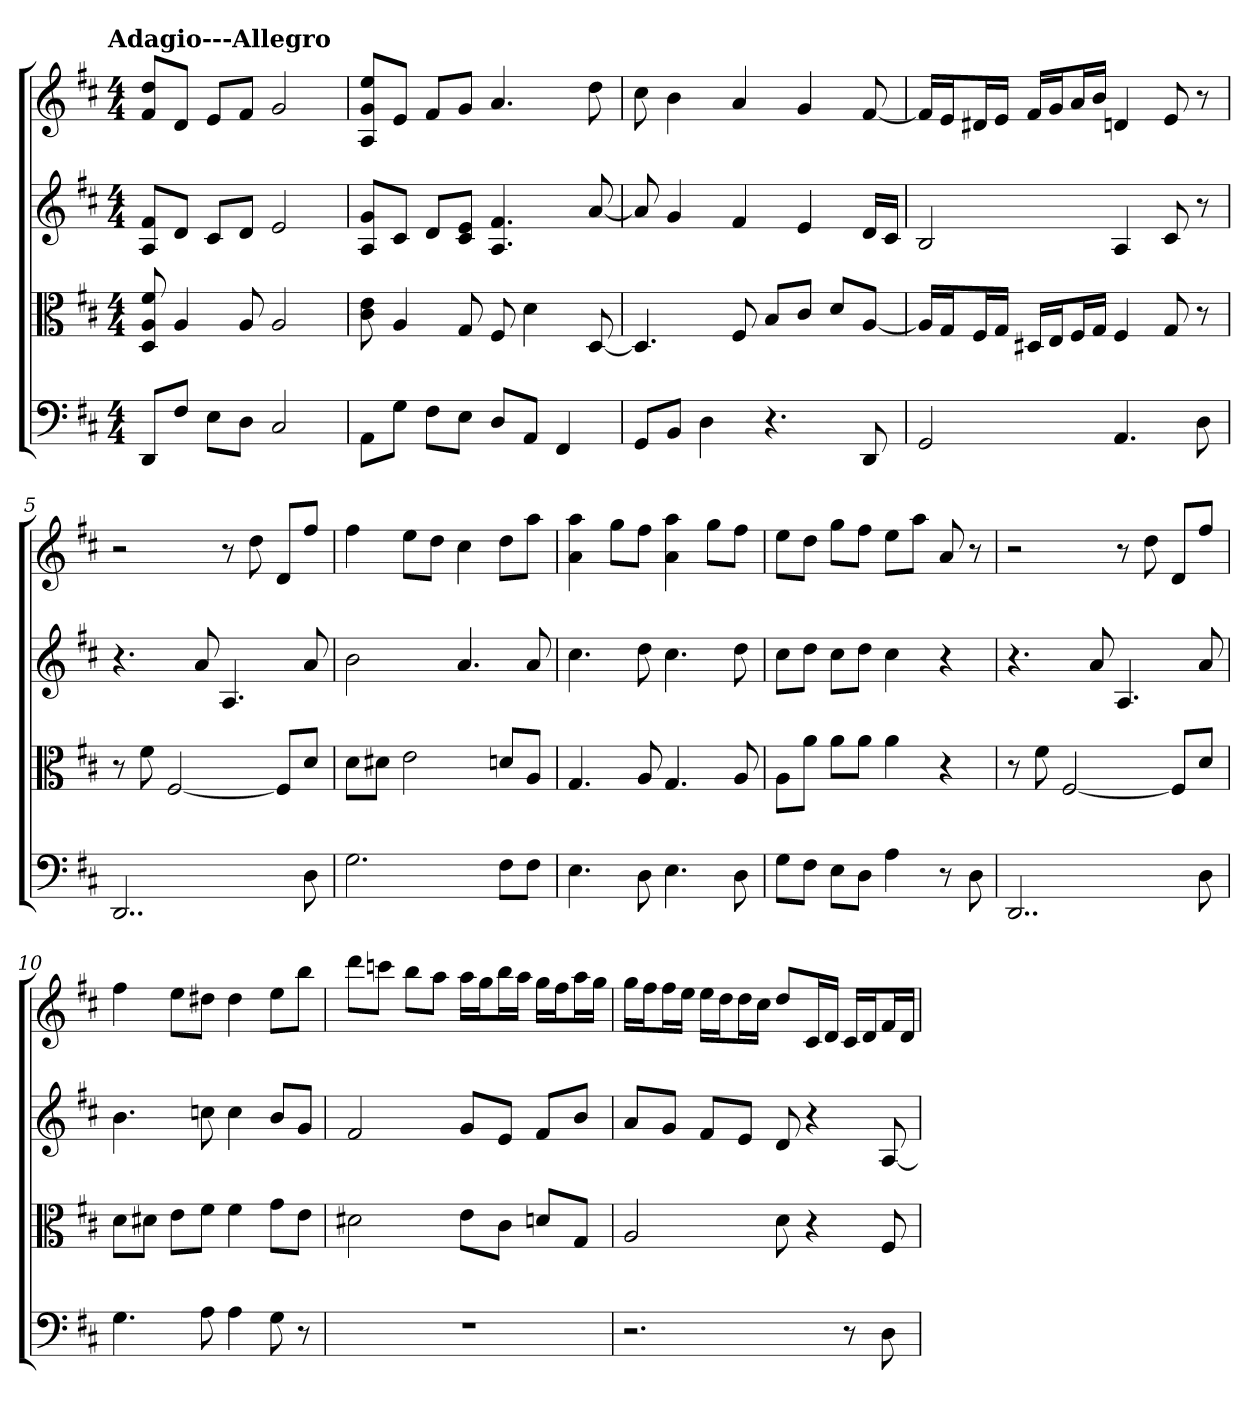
**kern	**kern	**kern	**kern
*part4	*part3	*part2	*part1
*staff4	*staff3	*staff2	*staff1
*clefF4	*clefC3	*	*
*k[f#c#]	*k[f#c#]	*k[f#c#]	*k[f#c#]
*D:	*D:	*D:	*D:
!!LO:TX:omd:t=Adagio---Allegro
*M4/4	*M4/4	*M4/4	*M4/4
*MM60	*MM60	*MM60	*MM60
=	=	=	=
8DD/L	8D 8A 8f#	8A 8f#L	8f# 8ddL
8F#/J	4A	8dJ	8dJ
8E\L	.	8c#L	8eL
8D\J	8A	8dJ	8f#J
2C#	2A	2e	2g
=2	=2	=2	=2
8AA\L	8c# 8e	8A 8gL	8A 8g 8eeL
8G\J	4A	8c#J	8eJ
8F#\L	.	8dL	8f#L
8E\J	8G	8c# 8eJ	8gJ
8D/L	8F#	4.A 4.f#	4.a
8AA/J	4d	.	.
4FF#	.	.	.
.	[8D	[8a	8dd
=3	=3	=3	=3
8GG/L	4.D]	8a]	8cc#
8BB/J	.	4g	4b
4D	.	.	.
.	8F#	4f#	4a
4.r	8B/L	.	.
.	8c#/J	4e	4g
.	8d/L	.	.
8DD	[8A/J	16dLL	[8f#
.	.	16c#JJ	.
=4	=4	=4	=4
2GG	16A/LL]	2B	16f#LL]
.	16G/J	.	16eJ
.	16F#/L	.	16d#XL
.	16G/JJ	.	16eJJ
.	16D#X/LL	.	16f#LL
.	16E/J	.	16gJ
.	16F#/L	.	16aL
.	16G/JJ	.	16bJJ
4.AA	4F#	4A	4dn
.	8G	8c#	8e
*	*	*	*MM100
8D	8r	8r	8r
=5	=5	=5	=5
2..DD	8r	4.r	2r
.	8f#	.	.
.	[2F#	.	.
.	.	8a	.
.	.	4.A	8r
.	.	.	8dd
.	8F#/L]	.	8dL
8D	8d/J	8a	8ff#J
=6	=6	=6	=6
2.G	8d\L	2b	4ff#
.	8d#X\J	.	.
.	2e	.	8eeL
.	.	.	8ddJ
.	.	4.a	4cc#
8F#\L	8dn/L	.	8ddL
8F#\J	8A/J	8a	8aaJ
=7	=7	=7	=7
4.E	4.G	4.cc#	4a 4aa
.	.	.	8ggL
8D	8A	8dd	8ff#J
4.E	4.G	4.cc#	4a 4aa
.	.	.	8ggL
8D	8A	8dd	8ff#J
=8	=8	=8	=8
8G\L	8A\L	8cc#L	8eeL
8F#\J	8a\J	8ddJ	8ddJ
8E\L	8a\L	8cc#L	8ggL
8D\J	8a\J	8ddJ	8ff#J
4A	4a	4cc#	8eeL
.	.	.	8aaJ
8r	4r	4r	8a
8D	.	.	8r
=9	=9	=9	=9
2..DD	8r	4.r	2r
.	8f#	.	.
.	[2F#	.	.
.	.	8a	.
.	.	4.A	8r
.	.	.	8dd
.	8F#/L]	.	8dL
8D	8d/J	8a	8ff#J
=10	=10	=10	=10
4.G	8d\L	4.b	4ff#
.	8d#X\J	.	.
.	8e\L	.	8eeL
8A	8f#\J	8ccn	8dd#XJ
4A	4f#	4cc	4dd#
8G	8g\L	8bL	8eeL
8r	8e\J	8gJ	8bbJ
=11	=11	=11	=11
1r	2d#X	2f#	8dddL
.	.	.	8cccnJ
.	.	.	8bbL
.	.	.	8aaJ
.	8e\L	8gL	16aaLL
.	.	.	16ggJ
.	8c#\J	8eJ	16bbL
.	.	.	16aaJJ
.	8dn/L	8f#L	16ggLL
.	.	.	16ff#J
.	8G/J	8bJ	16aaL
.	.	.	16ggJJ
=12	=12	=12	=12
2.r	2A	8aL	16ggLL
.	.	.	16ff#J
.	.	8gJ	16ff#L
.	.	.	16eeJJ
.	.	8f#L	16eeLL
.	.	.	16ddJ
.	.	8eJ	16ddL
.	.	.	16cc#JJ
.	8d	8d	8ddL
.	4r	4r	16c#L
.	.	.	16dJJ
8r	.	.	16c#LL
.	.	.	16dJ
8D	8F#	[8A	16f#L
.	.	.	16dJJ
=	=	=	=
*-	*-	*-	*-
